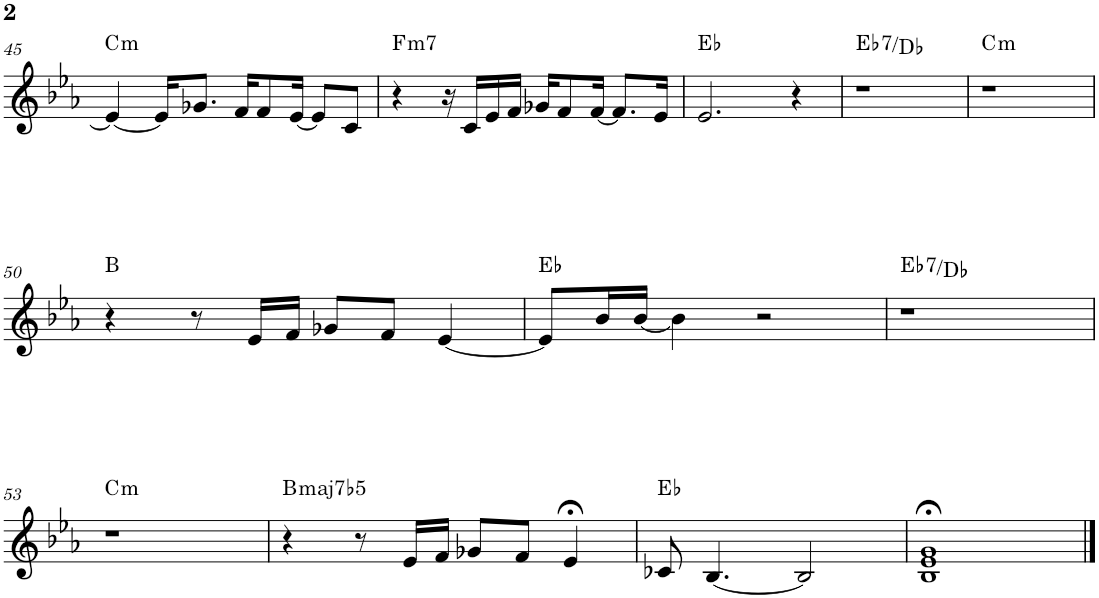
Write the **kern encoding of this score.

**kern	**harte
*part1	*part1
*staff1	*
*I"P1	*
!!LO:PB:g=z
*clefG2	*
*k[b-e-a-]	*
*E-:	*
*M4/4	*
=45	=45
!	!LO:H:kt=m
4e-/_	C:min
16e-/KL]	.
8.g-X/J	.
16f/KL	.
8f/	.
[<16e-/Jk	.
8e-/L]	.
8c/J	.
=46	=46
!	!LO:H:kt=m7
4r	F:min7
16r	.
16c/LL	.
16e-/	.
16f/JJ	.
16g-X/KL	.
8f/	.
[<16f/Jk	.
8.f/L]	.
16e-/Jk	.
=47	=47
2.e-/	Eb:maj
4r	.
=48	=48
!	!LO:H:kt=7
1r	Eb:7/b7
=49	=49
!	!LO:H:kt=m
1r	C:min
!!LO:LB:g=z
=50	=50
4r	B:maj
8r	.
16e-/LL	.
16f/JJ	.
8g-X/L	.
8f/J	.
[<4e-/	.
=51	=51
8e-/L]	Eb:maj
16b-/L	.
[<16b-/JJ	.
4b-\]	.
2r	.
=52	=52
!	!LO:H:kt=7
1r	Eb:7/b7
!!LO:LB:g=z
=53	=53
!	!LO:H:kt=m
1r	C:min
=54	=54
!	!LO:H:kt=maj7
4r	B:(3,b5,7)
8r	.
16e-/LL	.
16f/JJ	.
8g-X/L	.
8f/J	.
4e-;</	.
=55	=55
8c-X/	Eb:maj
[<4.B-/	.
2B-/]	.
=56	=56
1B-;< 1e-;< 1g;<	.
==	==
*-	*-
